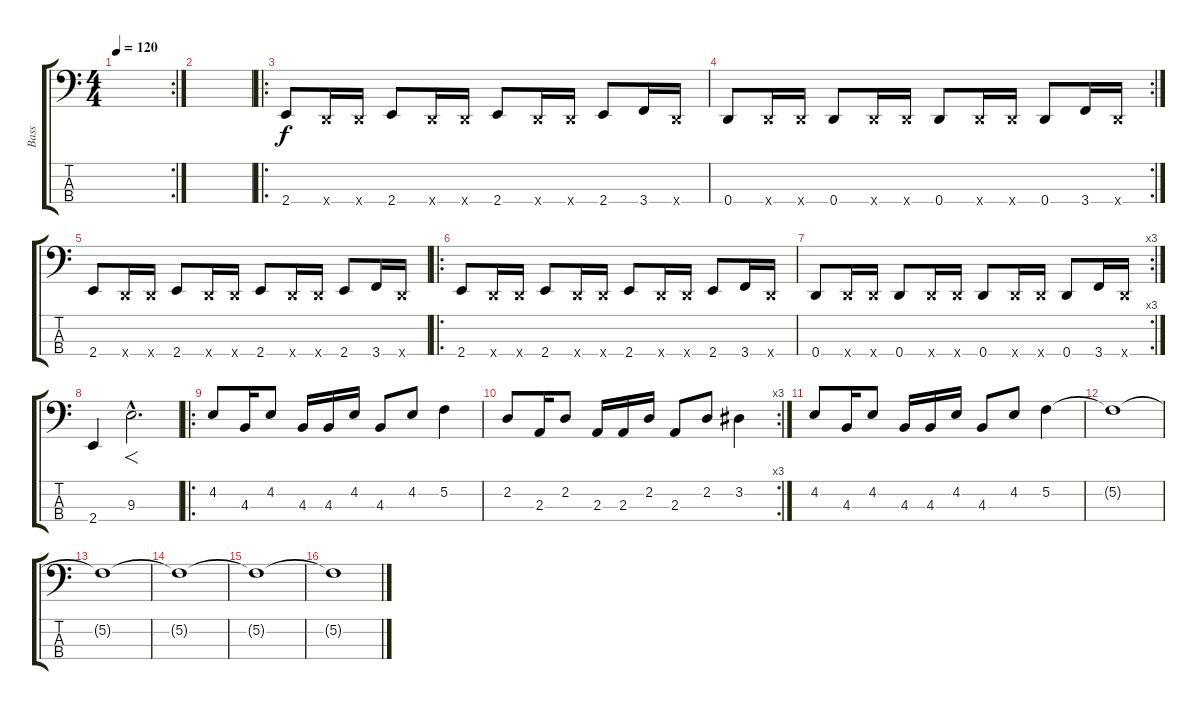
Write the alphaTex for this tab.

\track ("Bass" "Bass") {instrument electricbassfinger}
\staff {score tabs}
\tuning (F2 C2 G1 D1) {hide}
\rc 2
\ts (4 4)
\tempo 120
\clef f4
\ks c
|
|
\ro
2.4.8 0.4{x}.16 0.4{x}.16 2.4.8 0.4{x}.16 0.4{x}.16 2.4.8 0.4{x}.16 0.4{x}.16 2.4.8 3.4.16 0.4{x}.16 |
\rc 2
0.4.8 0.4{x}.16 0.4{x}.16 0.4.8 0.4{x}.16 0.4{x}.16 0.4.8 0.4{x}.16 0.4{x}.16 0.4.8 3.4.16 0.4{x}.16 |
2.4.8 0.4{x}.16 0.4{x}.16 2.4.8 0.4{x}.16 0.4{x}.16 2.4.8 0.4{x}.16 0.4{x}.16 2.4.8 3.4.16 0.4{x}.16 |
\ro
2.4.8 0.4{x}.16 0.4{x}.16 2.4.8 0.4{x}.16 0.4{x}.16 2.4.8 0.4{x}.16 0.4{x}.16 2.4.8 3.4.16 0.4{x}.16 |
\rc 3
0.4.8 0.4{x}.16 0.4{x}.16 0.4.8 0.4{x}.16 0.4{x}.16 0.4.8 0.4{x}.16 0.4{x}.16 0.4.8 3.4.16 0.4{x}.16 |
2.4.4 9.3{hac}.2{f d} |
\ro
4.2.8 4.3.16 4.2.8 4.3.16 4.3.16 4.2.16 4.3.8 4.2.8 5.2.4 |
\rc 3
2.2.8 2.3.16 2.2.8 2.3.16 2.3.16 2.2.16 2.3.8 2.2.8 3.2.4 |
4.2.8 4.3.16 4.2.8 4.3.16 4.3.16 4.2.16 4.3.8 4.2.8 5.2.4 |
5.2{t}.1{volume 0} |
5.2{t}.1 |
5.2{t}.1 |
5.2{t}.1 |
5.2{t}.1
